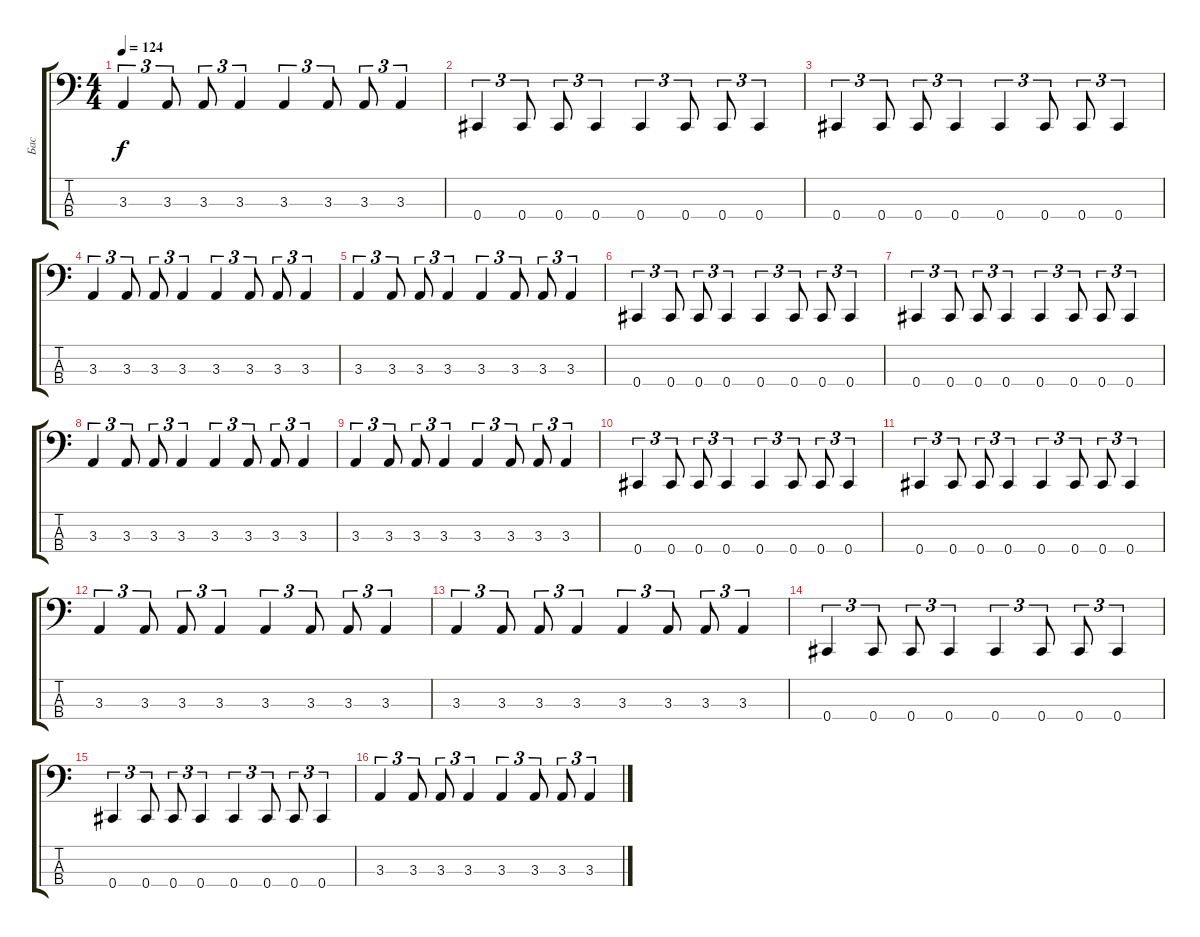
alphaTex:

\track ("Бас" "Бас") {instrument electricbasspick}
\staff {score tabs}
\tuning (E2 B1 Gb1 Db1) {hide}
\ts (4 4)
\tempo 124
\clef f4
\ks c
3.3.4{tu (3 2) dy f} 3.3.8{tu (3 2)} 3.3.8{tu (3 2)} 3.3.4{tu (3 2)} 3.3.4{tu (3 2)} 3.3.8{tu (3 2)} 3.3.8{tu (3 2)} 3.3.4{tu (3 2)} |
0.4.4{tu (3 2)} 0.4.8{tu (3 2)} 0.4.8{tu (3 2)} 0.4.4{tu (3 2)} 0.4.4{tu (3 2)} 0.4.8{tu (3 2)} 0.4.8{tu (3 2)} 0.4.4{tu (3 2)} |
0.4.4{tu (3 2)} 0.4.8{tu (3 2)} 0.4.8{tu (3 2)} 0.4.4{tu (3 2)} 0.4.4{tu (3 2)} 0.4.8{tu (3 2)} 0.4.8{tu (3 2)} 0.4.4{tu (3 2)} |
3.3.4{tu (3 2)} 3.3.8{tu (3 2)} 3.3.8{tu (3 2)} 3.3.4{tu (3 2)} 3.3.4{tu (3 2)} 3.3.8{tu (3 2)} 3.3.8{tu (3 2)} 3.3.4{tu (3 2)} |
3.3.4{tu (3 2)} 3.3.8{tu (3 2)} 3.3.8{tu (3 2)} 3.3.4{tu (3 2)} 3.3.4{tu (3 2)} 3.3.8{tu (3 2)} 3.3.8{tu (3 2)} 3.3.4{tu (3 2)} |
0.4.4{tu (3 2)} 0.4.8{tu (3 2)} 0.4.8{tu (3 2)} 0.4.4{tu (3 2)} 0.4.4{tu (3 2)} 0.4.8{tu (3 2)} 0.4.8{tu (3 2)} 0.4.4{tu (3 2)} |
0.4.4{tu (3 2)} 0.4.8{tu (3 2)} 0.4.8{tu (3 2)} 0.4.4{tu (3 2)} 0.4.4{tu (3 2)} 0.4.8{tu (3 2)} 0.4.8{tu (3 2)} 0.4.4{tu (3 2)} |
3.3.4{tu (3 2)} 3.3.8{tu (3 2)} 3.3.8{tu (3 2)} 3.3.4{tu (3 2)} 3.3.4{tu (3 2)} 3.3.8{tu (3 2)} 3.3.8{tu (3 2)} 3.3.4{tu (3 2)} |
3.3.4{tu (3 2)} 3.3.8{tu (3 2)} 3.3.8{tu (3 2)} 3.3.4{tu (3 2)} 3.3.4{tu (3 2)} 3.3.8{tu (3 2)} 3.3.8{tu (3 2)} 3.3.4{tu (3 2)} |
0.4.4{tu (3 2)} 0.4.8{tu (3 2)} 0.4.8{tu (3 2)} 0.4.4{tu (3 2)} 0.4.4{tu (3 2)} 0.4.8{tu (3 2)} 0.4.8{tu (3 2)} 0.4.4{tu (3 2)} |
0.4.4{tu (3 2)} 0.4.8{tu (3 2)} 0.4.8{tu (3 2)} 0.4.4{tu (3 2)} 0.4.4{tu (3 2)} 0.4.8{tu (3 2)} 0.4.8{tu (3 2)} 0.4.4{tu (3 2)} |
3.3.4{tu (3 2)} 3.3.8{tu (3 2)} 3.3.8{tu (3 2)} 3.3.4{tu (3 2)} 3.3.4{tu (3 2)} 3.3.8{tu (3 2)} 3.3.8{tu (3 2)} 3.3.4{tu (3 2)} |
3.3.4{tu (3 2)} 3.3.8{tu (3 2)} 3.3.8{tu (3 2)} 3.3.4{tu (3 2)} 3.3.4{tu (3 2)} 3.3.8{tu (3 2)} 3.3.8{tu (3 2)} 3.3.4{tu (3 2)} |
0.4.4{tu (3 2)} 0.4.8{tu (3 2)} 0.4.8{tu (3 2)} 0.4.4{tu (3 2)} 0.4.4{tu (3 2)} 0.4.8{tu (3 2)} 0.4.8{tu (3 2)} 0.4.4{tu (3 2)} |
0.4.4{tu (3 2)} 0.4.8{tu (3 2)} 0.4.8{tu (3 2)} 0.4.4{tu (3 2)} 0.4.4{tu (3 2)} 0.4.8{tu (3 2)} 0.4.8{tu (3 2)} 0.4.4{tu (3 2)} |
3.3.4{tu (3 2)} 3.3.8{tu (3 2)} 3.3.8{tu (3 2)} 3.3.4{tu (3 2)} 3.3.4{tu (3 2)} 3.3.8{tu (3 2)} 3.3.8{tu (3 2)} 3.3.4{tu (3 2)}
